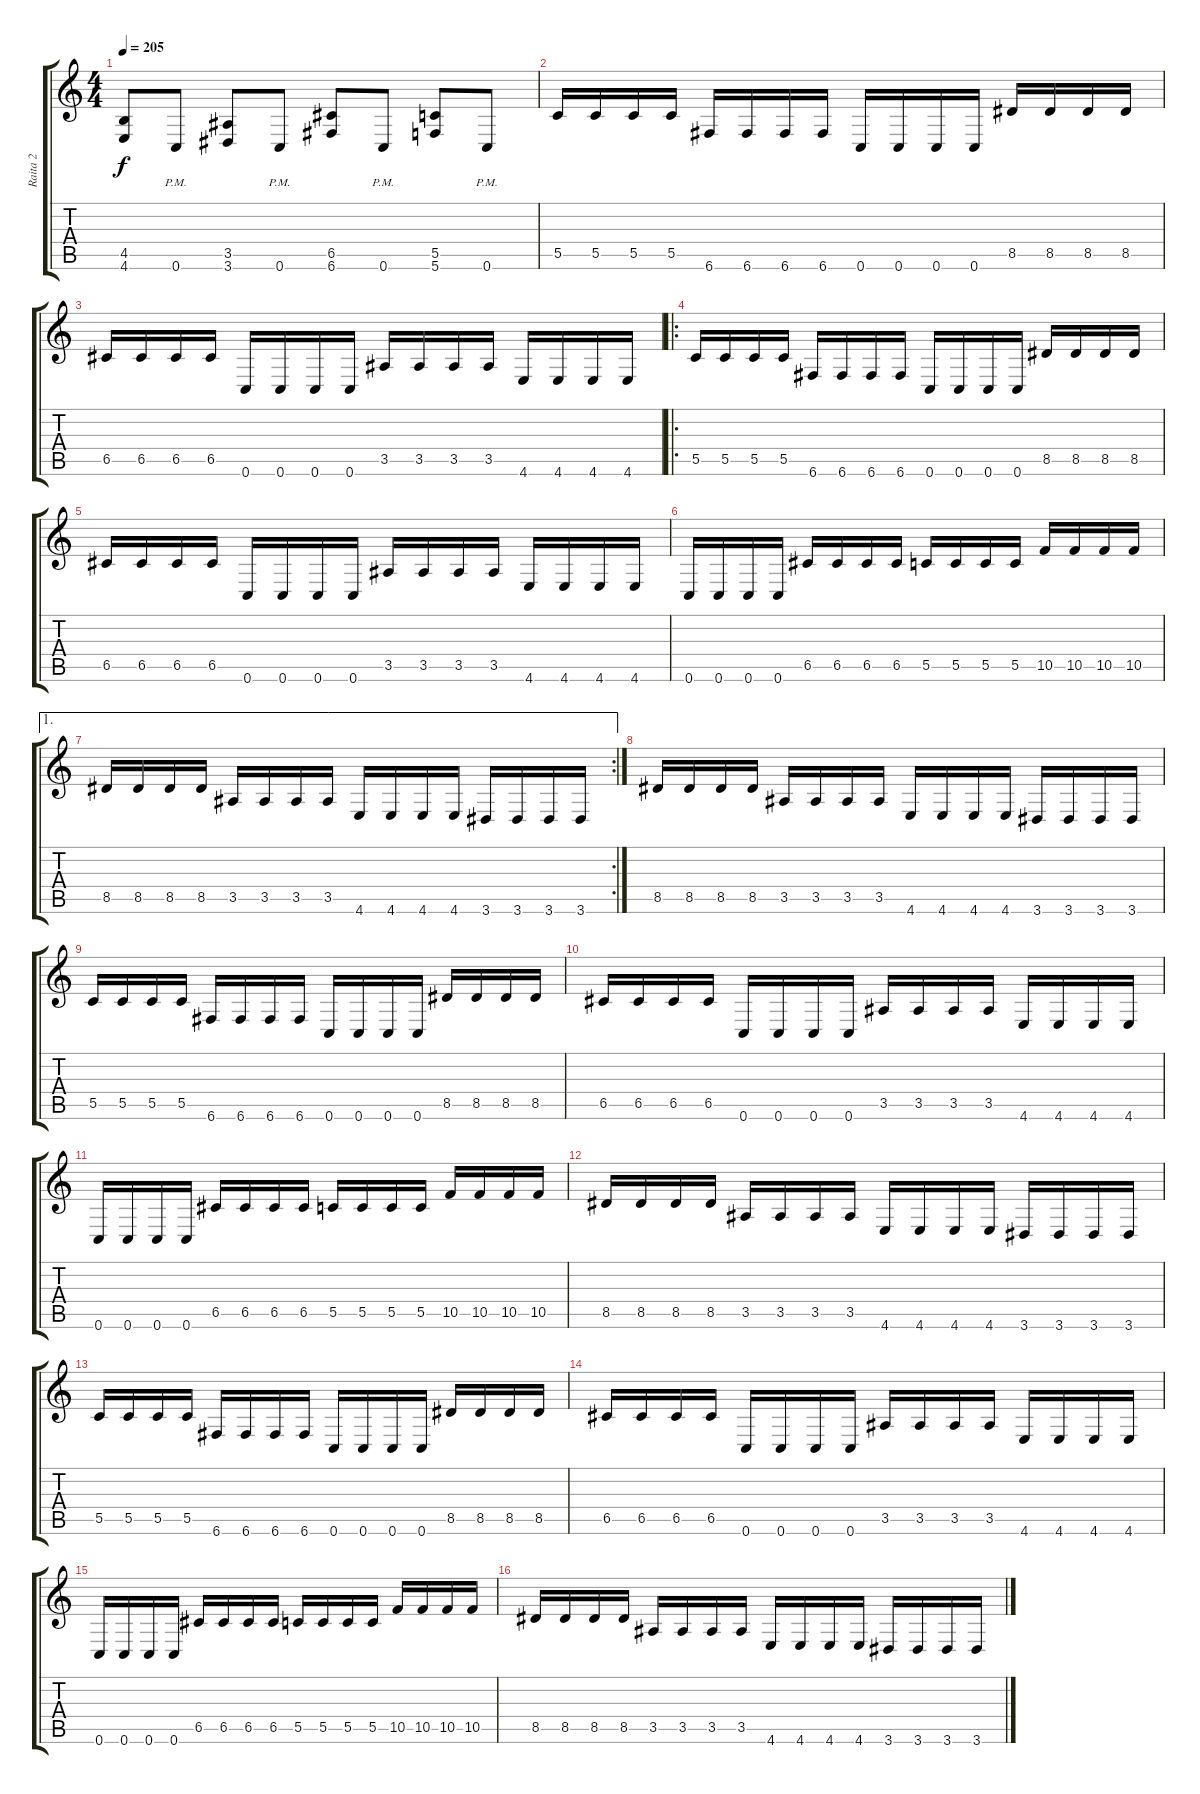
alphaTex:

\track ("Raita 2" "Raita 2") {instrument distortionguitar}
\staff {score tabs}
\tuning (D4 A3 F3 C3 G2 C2) {hide}
\ts (4 4)
\tempo 205
\clef g2
\ks c
(4.5 4.6).8{dy f} 0.6{pm}.8 (3.5 3.6).8 0.6{pm}.8 (6.5 6.6).8 0.6{pm}.8 (5.5 5.6).8 0.6{pm}.8 |
5.5.16 5.5.16 5.5.16 5.5.16 6.6.16 6.6.16 6.6.16 6.6.16 0.6.16 0.6.16 0.6.16 0.6.16 8.5.16 8.5.16 8.5.16 8.5.16 |
6.5.16 6.5.16 6.5.16 6.5.16 0.6.16 0.6.16 0.6.16 0.6.16 3.5.16 3.5.16 3.5.16 3.5.16 4.6.16 4.6.16 4.6.16 4.6.16 |
\ro
5.5.16 5.5.16 5.5.16 5.5.16 6.6.16 6.6.16 6.6.16 6.6.16 0.6.16 0.6.16 0.6.16 0.6.16 8.5.16 8.5.16 8.5.16 8.5.16 |
6.5.16 6.5.16 6.5.16 6.5.16 0.6.16 0.6.16 0.6.16 0.6.16 3.5.16 3.5.16 3.5.16 3.5.16 4.6.16 4.6.16 4.6.16 4.6.16 |
0.6.16 0.6.16 0.6.16 0.6.16 6.5.16 6.5.16 6.5.16 6.5.16 5.5.16 5.5.16 5.5.16 5.5.16 10.5.16 10.5.16 10.5.16 10.5.16 |
\ae 1
\rc 2
8.5.16 8.5.16 8.5.16 8.5.16 3.5.16 3.5.16 3.5.16 3.5.16 4.6.16 4.6.16 4.6.16 4.6.16 3.6.16 3.6.16 3.6.16 3.6.16 |
8.5.16 8.5.16 8.5.16 8.5.16 3.5.16 3.5.16 3.5.16 3.5.16 4.6.16 4.6.16 4.6.16 4.6.16 3.6.16 3.6.16 3.6.16 3.6.16 |
5.5.16 5.5.16 5.5.16 5.5.16 6.6.16 6.6.16 6.6.16 6.6.16 0.6.16 0.6.16 0.6.16 0.6.16 8.5.16 8.5.16 8.5.16 8.5.16 |
6.5.16 6.5.16 6.5.16 6.5.16 0.6.16 0.6.16 0.6.16 0.6.16 3.5.16 3.5.16 3.5.16 3.5.16 4.6.16 4.6.16 4.6.16 4.6.16 |
0.6.16 0.6.16 0.6.16 0.6.16 6.5.16 6.5.16 6.5.16 6.5.16 5.5.16 5.5.16 5.5.16 5.5.16 10.5.16 10.5.16 10.5.16 10.5.16 |
8.5.16 8.5.16 8.5.16 8.5.16 3.5.16 3.5.16 3.5.16 3.5.16 4.6.16 4.6.16 4.6.16 4.6.16 3.6.16 3.6.16 3.6.16 3.6.16 |
5.5.16 5.5.16 5.5.16 5.5.16 6.6.16 6.6.16 6.6.16 6.6.16 0.6.16 0.6.16 0.6.16 0.6.16 8.5.16 8.5.16 8.5.16 8.5.16 |
6.5.16 6.5.16 6.5.16 6.5.16 0.6.16 0.6.16 0.6.16 0.6.16 3.5.16 3.5.16 3.5.16 3.5.16 4.6.16 4.6.16 4.6.16 4.6.16 |
0.6.16 0.6.16 0.6.16 0.6.16 6.5.16 6.5.16 6.5.16 6.5.16 5.5.16 5.5.16 5.5.16 5.5.16 10.5.16 10.5.16 10.5.16 10.5.16 |
8.5.16 8.5.16 8.5.16 8.5.16 3.5.16 3.5.16 3.5.16 3.5.16 4.6.16 4.6.16 4.6.16 4.6.16 3.6.16 3.6.16 3.6.16 3.6.16
